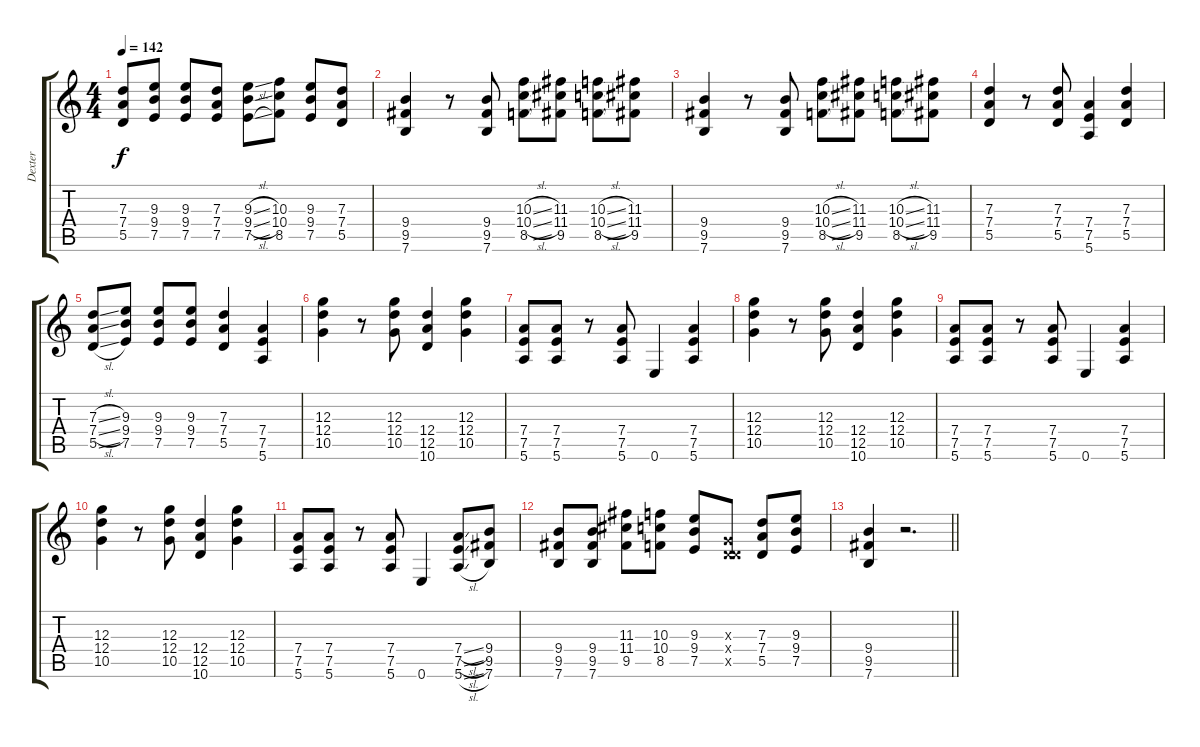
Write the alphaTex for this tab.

\track ("Dexter" "Dexter") {instrument distortionguitar}
\staff {score tabs}
\tuning (E4 B3 G3 D3 A2 E2) {hide}
\ts (4 4)
\tempo 142
\clef g2
\ks c
(7.3 7.4 5.5).8{dy f} (9.3 9.4 7.5).8 (9.3 9.4 7.5).8 (7.3 7.4 7.5).8 (9.3{sl} 9.4{sl} 7.5{sl}).8 (10.3 10.4 8.5).8 (9.3 9.4 7.5).8 (7.3 7.4 5.5).8 |
(9.4 9.5 7.6).4 r.8 (9.4 9.5 7.6).8 (10.3{sl} 10.4{sl} 8.5{sl}).8 (11.3 11.4 9.5).8 (10.3{sl} 10.4{sl} 8.5{sl}).8 (11.3 11.4 9.5).8 |
(9.4 9.5 7.6).4 r.8 (9.4 9.5 7.6).8 (10.3{sl} 10.4{sl} 8.5{sl}).8 (11.3 11.4 9.5).8 (10.3{sl} 10.4{sl} 8.5{sl}).8 (11.3 11.4 9.5).8 |
(7.3 7.4 5.5).4 r.8 (7.3 7.4 5.5).8 (7.4 7.5 5.6).4 (7.3 7.4 5.5).4 |
(7.3{sl} 7.4{sl} 5.5{sl}).8 (9.3 9.4 7.5).8 (9.3 9.4 7.5).8 (9.3 9.4 7.5).8 (7.3 7.4 5.5).4 (7.4 7.5 5.6).4 |
(12.3 12.4 10.5).4 r.8 (12.3 12.4 10.5).8 (12.4 12.5 10.6).4 (12.3 12.4 10.5).4 |
(7.4 7.5 5.6).8 (7.4 7.5 5.6).8 r.8 (7.4 7.5 5.6).8 0.6.4 (7.4 7.5 5.6).4 |
(12.3 12.4 10.5).4 r.8 (12.3 12.4 10.5).8 (12.4 12.5 10.6).4 (12.3 12.4 10.5).4 |
(7.4 7.5 5.6).8 (7.4 7.5 5.6).8 r.8 (7.4 7.5 5.6).8 0.6.4 (7.4 7.5 5.6).4 |
(12.3 12.4 10.5).4 r.8 (12.3 12.4 10.5).8 (12.4 12.5 10.6).4 (12.3 12.4 10.5).4 |
(7.4 7.5 5.6).8 (7.4 7.5 5.6).8 r.8 (7.4 7.5 5.6).8 0.6.4 (7.4{sl} 7.5{sl} 5.6{sl}).8 (9.4 9.5 7.6).8 |
(9.4 9.5 7.6).8 (9.4 9.5 7.6).8 (11.3 11.4 9.5).8 (10.3 10.4 8.5).8 (9.3 9.4 7.5).8 (0.3{x} 0.4{x} 5.5{x}).8 (7.3 7.4 5.5).8 (9.3 9.4 7.5).8 |
\barLineRight lightlight
(9.4 9.5 7.6).4 r.2{d}
